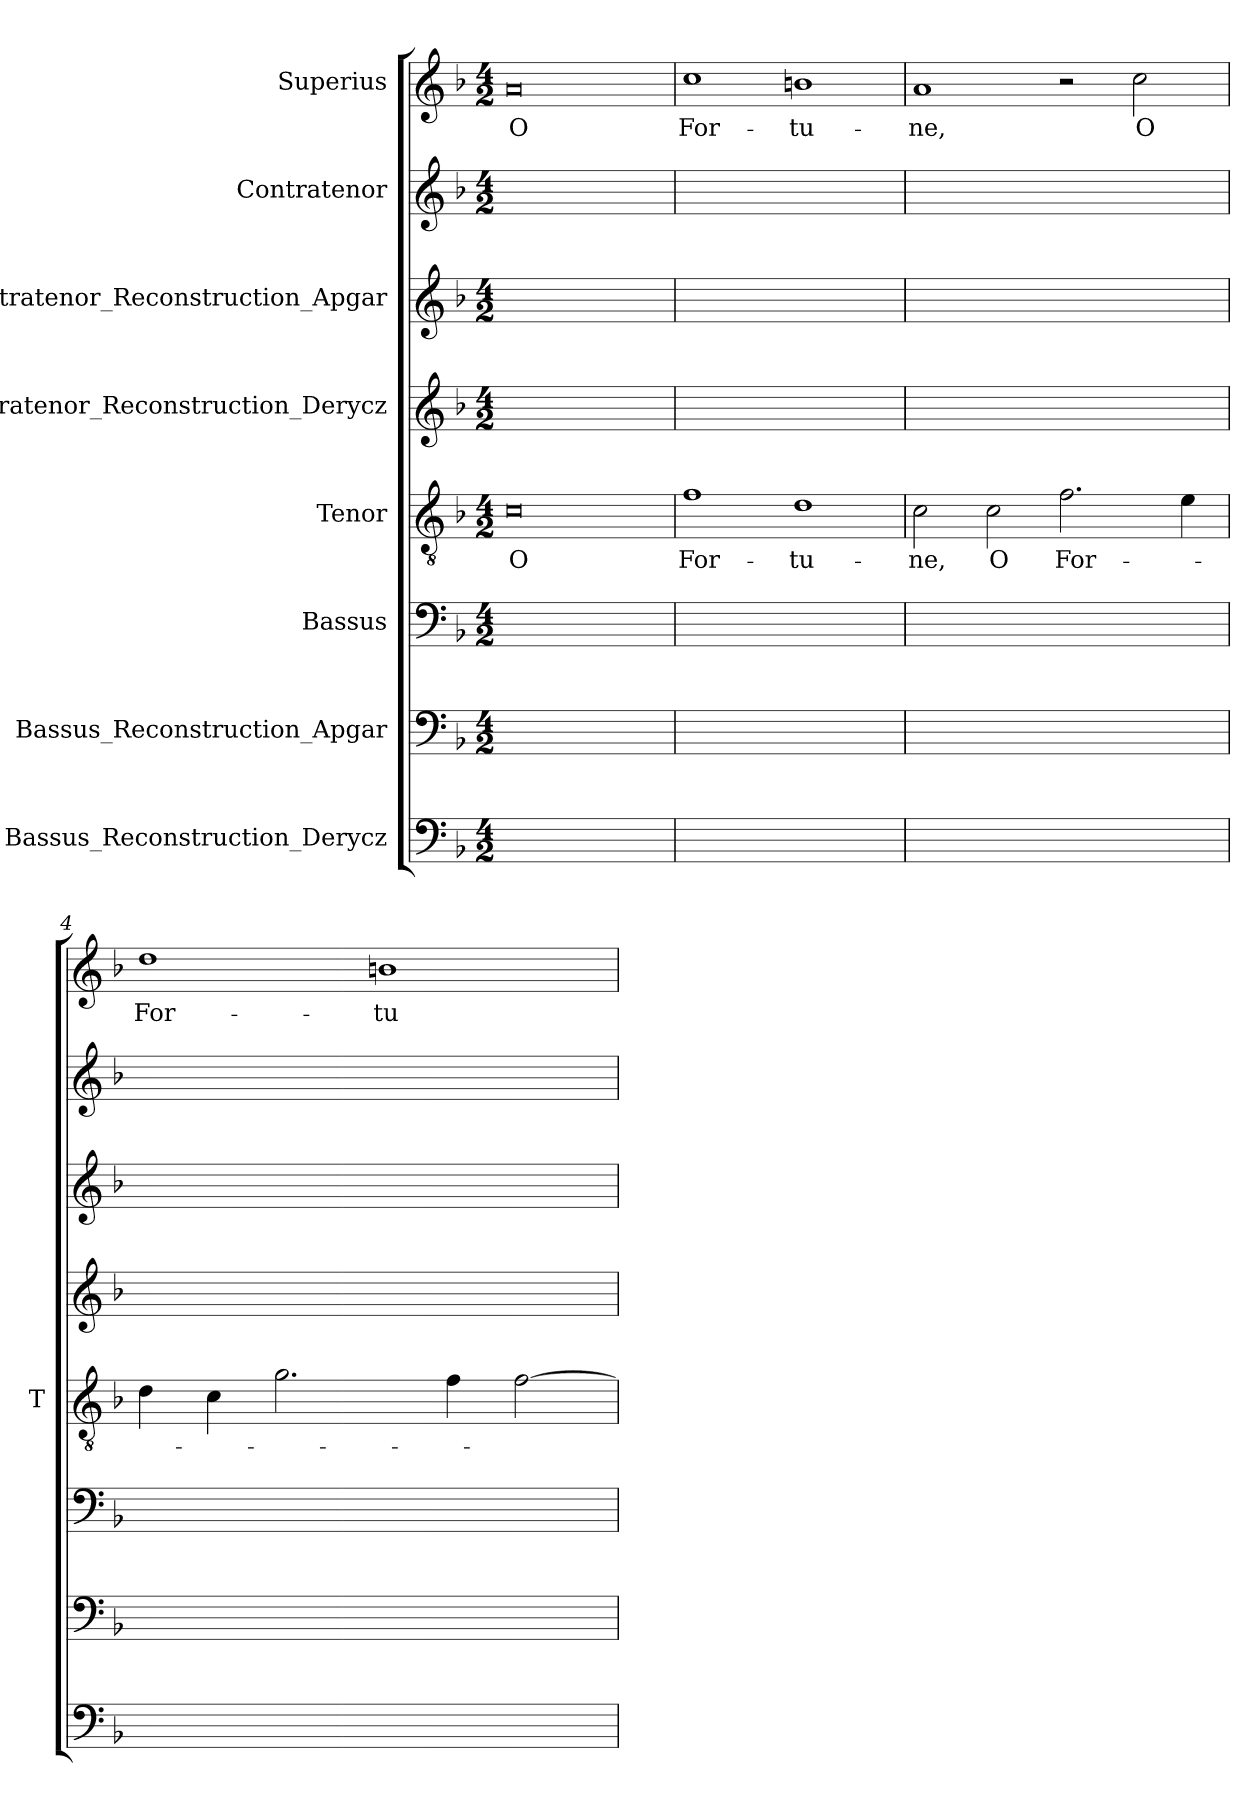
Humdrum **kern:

**kern	**kern	**kern	**kern	**text	**kern	**kern	**kern	**kern	**text
*part8	*part7	*part6	*part5	*part5	*part4	*part3	*part2	*part1	*part1
*staff8	*staff7	*staff6	*staff5	*staff5	*staff4	*staff3	*staff2	*staff1	*staff1
*I"Bassus_Reconstruction_Derycz	*I"Bassus_Reconstruction_Apgar	*I"Bassus	*I"Tenor	*	*I"Contratenor_Reconstruction_Derycz	*I"Contratenor_Reconstruction_Apgar	*I"Contratenor	*I"Superius	*
*	*	*	*I'T	*	*	*	*	*	*
*clefF4	*clefF4	*clefF4	*clefGv2	*	*clefG2	*clefG2	*clefG2	*clefG2	*
*k[b-]	*k[b-]	*k[b-]	*k[b-]	*	*k[b-]	*k[b-]	*k[b-]	*k[b-]	*
*M4/2	*M4/2	*M4/2	*M4/2	*	*M4/2	*M4/2	*M4/2	*M4/2	*
=1	=1	=1	=1	=1	=1	=1	=1	=1	=1
0ryy	0ryy	0ryy	0c	-O	0ryy	0ryy	0ryy	0a	-O
=2	=2	=2	=2	=2	=2	=2	=2	=2	=2
0ryy	0ryy	0ryy	1f	For-	0ryy	0ryy	0ryy	1cc	For-
.	.	.	1d	tu-	.	.	.	1bn	tu-
=3	=3	=3	=3	=3	=3	=3	=3	=3	=3
0ryy	0ryy	0ryy	2c	-ne,	0ryy	0ryy	0ryy	1a	-ne,
.	.	.	2c	-O	.	.	.	.	.
.	.	.	2.f	For-	.	.	.	2r	.
.	.	.	.	.	.	.	.	2cc	-O
.	.	.	4e	.	.	.	.	.	.
=4	=4	=4	=4	=4	=4	=4	=4	=4	=4
0ryy	0ryy	0ryy	4d	.	0ryy	0ryy	0ryy	1dd	For-
.	.	.	4c	.	.	.	.	.	.
.	.	.	2.g	.	.	.	.	.	.
.	.	.	.	.	.	.	.	1bn	tu-
.	.	.	4f	.	.	.	.	.	.
.	.	.	[2f	.	.	.	.	.	.
=	=	=	=	=	=	=	=	=	=
*-	*-	*-	*-	*-	*-	*-	*-	*-	*-
